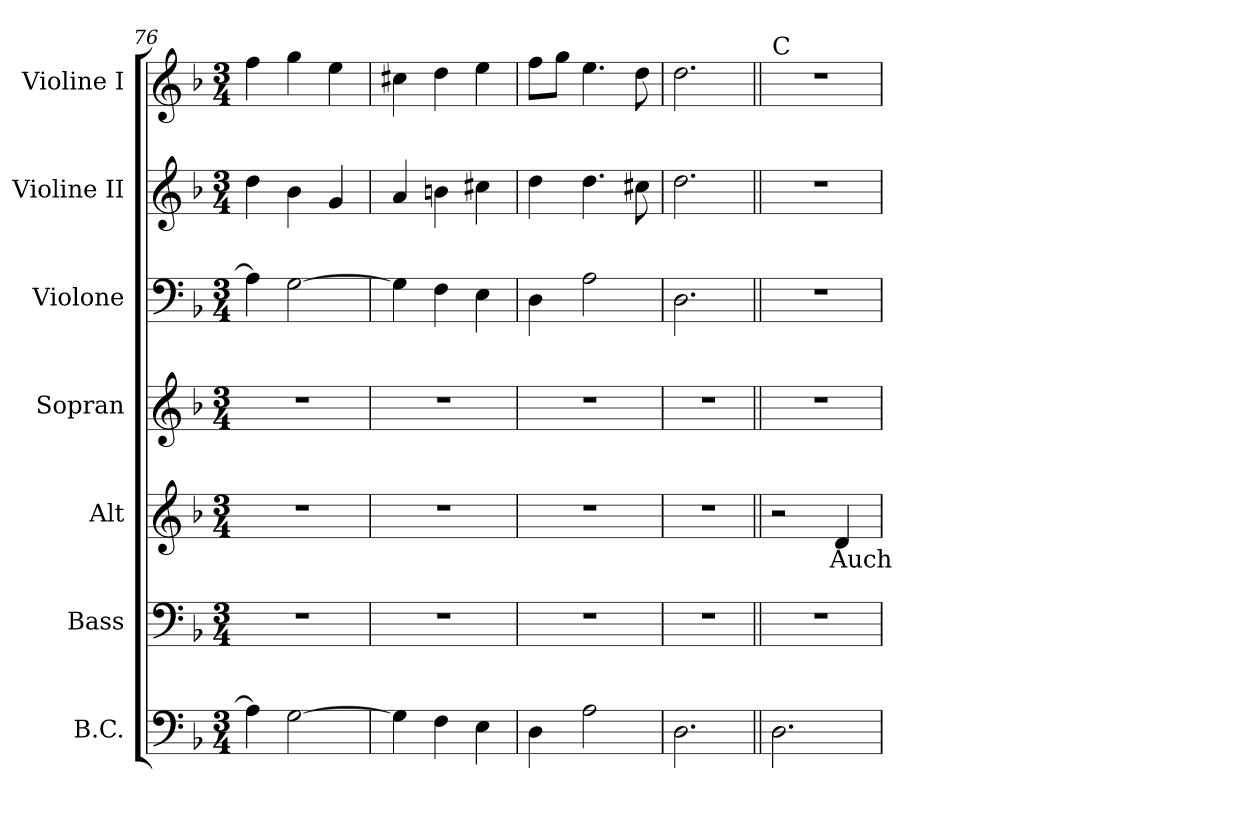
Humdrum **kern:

**kern	**kern	**kern	**text	**kern	**kern	**kern	**kern
*part7	*part6	*part5	*part5	*part4	*part3	*part2	*part1
*staff7	*staff6	*staff5	*staff5	*staff4	*staff3	*staff2	*staff1
*I"B.C.	*I"Bass	*I"Alt	*	*I"Sopran	*I"Violone	*I"Violine II	*I"Violine I
*	*I'B.	*I'A.	*	*I'S.	*	*I'Vln. II	*I'Vln. I
*clefF4	*clefF4	*clefG2	*	*clefG2	*clefF4	*clefG2	*clefG2
*k[b-]	*k[b-]	*k[b-]	*	*k[b-]	*k[b-]	*k[b-]	*k[b-]
*F:	*F:	*F:	*	*F:	*F:	*F:	*F:
*M3/4	*M3/4	*M3/4	*	*M3/4	*M3/4	*M3/4	*M3/4
=76	=76	=76	=76	=76	=76	=76	=76
!	!LO:N:vis=1	!LO:N:vis=1	!	!LO:N:vis=1	!	!	!
4Ai\]	2.r	2.r	.	2.r	4Ai\]	4ddi\	4ffi\
[2Gi\	.	.	.	.	[2Gi\	4b-i\	4ggi\
.	.	.	.	.	.	4gi/	4eei\
=77	=77	=77	=77	=77	=77	=77	=77
!	!LO:N:vis=1	!LO:N:vis=1	!	!LO:N:vis=1	!	!	!
4Gi\]	2.r	2.r	.	2.r	4Gi\]	4ai/	4cc#Xi\
4Fi\	.	.	.	.	4Fi\	4bni\	4ddi\
4Ei\	.	.	.	.	4Ei\	4cc#Xi\	4eei\
=78	=78	=78	=78	=78	=78	=78	=78
!	!LO:N:vis=1	!LO:N:vis=1	!	!LO:N:vis=1	!	!	!
4Di\	2.r	2.r	.	2.r	4Di\	4ddi\	8ffi\L
.	.	.	.	.	.	.	8ggi\J
2Ai\	.	.	.	.	2Ai\	4.ddi\	4.eei\
.	.	.	.	.	.	8cc#Xi\	8ddi\
=79	=79	=79	=79	=79	=79	=79	=79
!	!LO:N:vis=1	!LO:N:vis=1	!	!LO:N:vis=1	!	!	!
2.Di\	2.r	2.r	.	2.r	2.Di\	2.ddi\	2.ddi\
!!LO:LB:g=z
=1||	=1||	=1||	=1||	=1||	=1||	=1||	=1||
!	!	!	!	!	!	!	!LO:TX:a:t=C
!	!LO:N:vis=1	!	!	!LO:N:vis=1	!LO:N:vis=1	!LO:N:vis=1	!LO:N:vis=1
2.Di\	2.r	2r	.	2.r	2.r	2.r	2.r
!	!	!	!LO:LY:b:color=#000000	!	!	!	!
.	.	4di/	Auch	.	.	.	.
=	=	=	=	=	=	=	=
*-	*-	*-	*-	*-	*-	*-	*-
